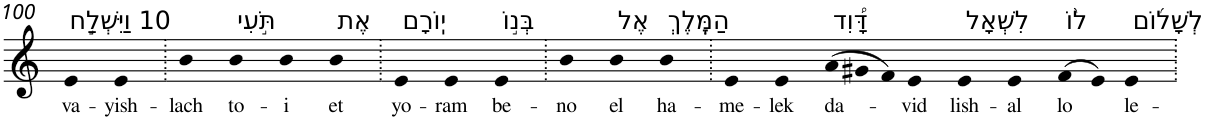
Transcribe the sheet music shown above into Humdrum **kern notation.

**kern	**text
*part1	*part1
*staff1	*staff1
*I"Piano	*
*I'Pno	*
!!LO:PB:g=z
*clefG2	*
*k[]	*
=100	=100
!LO:TX:a:t=10 וַיִּשְׁלַ֣ח	!
!	!LO:LY:b
4e	va-
!	!LO:LY:b
4e	-yish-
=101.	=101.
!	!LO:LY:b
4b	-lach
!LO:TX:a:t=תֹּ֣עִי	!
!	!LO:LY:b
4b	to-
!	!LO:LY:b
4b	-i
!LO:TX:a:t=אֶת	!
!	!LO:LY:b
4b	et
=102.	=102.
!LO:TX:a:t=יֽוֹרָם	!
!	!LO:LY:b
4e	yo-
!	!LO:LY:b
4e	-ram
!LO:TX:a:t=בְּנ֣וֹ	!
!	!LO:LY:b
4e	be-
=103.	=103.
!	!LO:LY:b
4b	-no
!LO:TX:a:t=אֶל	!
!	!LO:LY:b
4b	el
!LO:TX:a:t=הַמֶּֽלֶךְ	!
!	!LO:LY:b
4b	ha-
=104.	=104.
!	!LO:LY:b
4e	-me-
!	!LO:LY:b
4e	-lek
*Xtuplet	*
!LO:TX:a:t=דָּ֠וִד	!
!	!LO:LY:b
(>12a	da-
12g#X	.
12f)	.
!	!LO:LY:b
4e	-vid
!LO:TX:a:t=לִשְׁאָל	!
!	!LO:LY:b
4e	lish-
!	!LO:LY:b
4e	-al
!LO:TX:a:t=ל֨וֹ	!
!	!LO:LY:b
(>8f	lo
8e)	.
!LO:TX:a:t=לְשָׁל֜וֹם	!
!	!LO:LY:b
4e	le-
=.	=.
*-	*-
